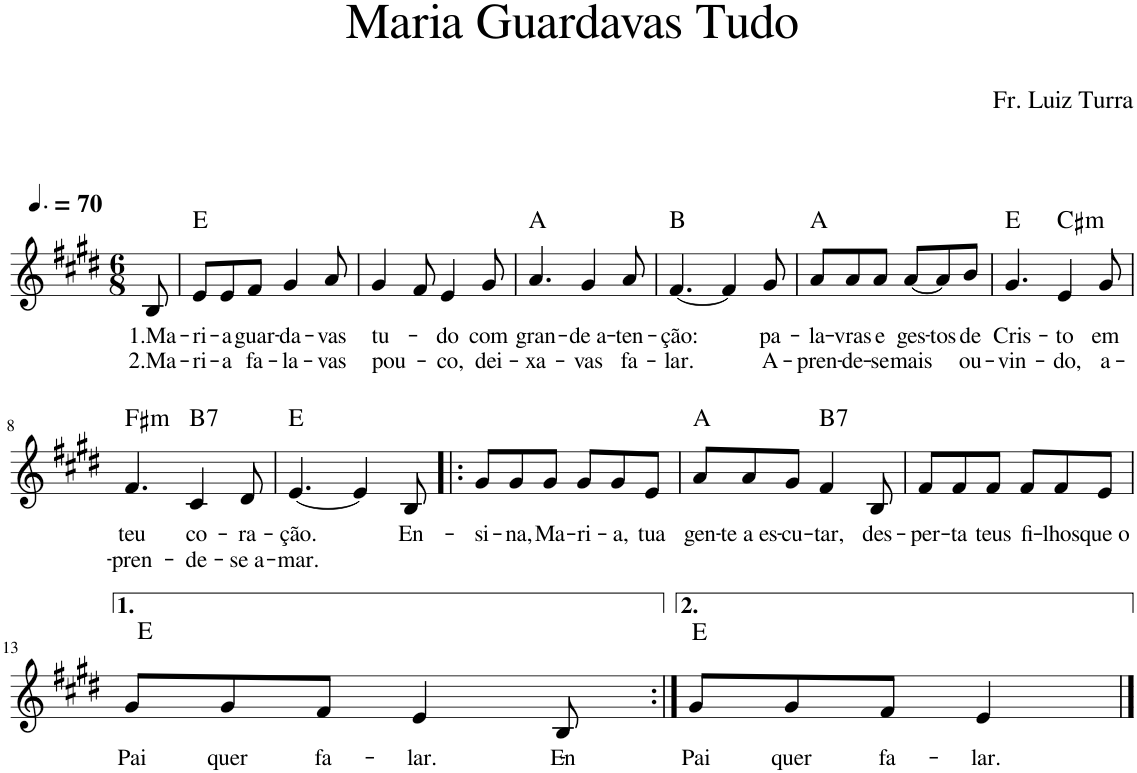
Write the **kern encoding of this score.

**kern	**text	**text	**harte
*part1	*part1	*part1	*part1
*staff1	*staff1	*staff1	*
*I"Voz	*	*	*
*I'Vo.	*	*	*
*clefG2	*	*	*
*k[f#c#g#d#]	*	*	*
*M6/8	*	*	*
*MM105	*	*	*
=1	=1	=1	=1
!	!LO:LY:b	!LO:LY:b	!
8B/	1.Ma-	2.Ma-	.
=2	=2	=2	=2
!	!LO:LY:b	!LO:LY:b	!
8e/L	-ri-	-ri-	E:maj
!	!LO:LY:b	!LO:LY:b	!
8e/	-a	-a	.
!	!LO:LY:b	!LO:LY:b	!
8f#/J	guar-	fa-	.
!	!LO:LY:b	!LO:LY:b	!
4g#/	-da-	-la-	.
!	!LO:LY:b	!LO:LY:b	!
8a/	-vas	-vas	.
=3	=3	=3	=3
!	!LO:LY:b	!LO:LY:b	!
4g#/	tu-	pou-	.
8f#/	.	.	.
!	!LO:LY:b	!LO:LY:b	!
4e/	-do	-co,	.
!	!LO:LY:b	!LO:LY:b	!
8g#/	com	dei-	.
=4	=4	=4	=4
!	!LO:LY:b	!LO:LY:b	!
4.a/	gran-	-xa-	A:maj
!	!LO:LY:b	!LO:LY:b	!
4g#/	-de a-	-vas	.
!	!LO:LY:b	!LO:LY:b	!
8a/	-ten-	fa-	.
=5	=5	=5	=5
!	!LO:LY:b	!LO:LY:b	!
[4.f#/	-ção:	-lar.	B:maj
4f#/]	.	.	.
!	!LO:LY:b	!LO:LY:b	!
8g#/	pa-	A-	.
=6	=6	=6	=6
!	!LO:LY:b	!LO:LY:b	!
8a/L	-la-	-pren-	A:maj
!	!LO:LY:b	!LO:LY:b	!
8a/	-vras	-de-	.
!	!LO:LY:b	!LO:LY:b	!
8a/J	e	-se	.
!	!LO:LY:b	!LO:LY:b	!
[8a/L	ges-	mais	.
!	!LO:LY:b	!	!
8a/]	-tos	.	.
!	!LO:LY:b	!LO:LY:b	!
8b/J	de	ou-	.
=7	=7	=7	=7
!	!LO:LY:b	!LO:LY:b	!
4.g#/	Cris-	-vin-	E:maj
!	!LO:LY:b	!LO:LY:b	!LO:H:kt=m
4e/	-to	-do,	C#:min
!	!LO:LY:b	!LO:LY:b	!
8g#/	em	a-	.
!!LO:LB:g=z
=8	=8	=8	=8
!	!LO:LY:b	!LO:LY:b	!LO:H:kt=m
4.f#/	teu	-pren-	F#:min
!	!LO:LY:b	!LO:LY:b	!LO:H:kt=7
4c#/	co-	-de-	B:7
!	!LO:LY:b	!LO:LY:b	!
8d#/	-ra-	-se a-	.
=9	=9	=9	=9
!	!LO:LY:b	!LO:LY:b	!
[4.e/	-ção.	-mar.	E:maj
4e/]	.	.	.
!	!LO:LY:b	!	!
8B/	En-	.	.
=10!|:	=10!|:	=10!|:	=10!|:
!	!LO:LY:b	!	!
8g#/L	-si-	.	.
!	!LO:LY:b	!	!
8g#/	-na,	.	.
!	!LO:LY:b	!	!
8g#/J	Ma-	.	.
!	!LO:LY:b	!	!
8g#/L	-ri-	.	.
!	!LO:LY:b	!	!
8g#/	-a,	.	.
!	!LO:LY:b	!	!
8e/J	tua	.	.
=11	=11	=11	=11
!	!LO:LY:b	!	!
8a/L	gen-	.	A:maj
!	!LO:LY:b	!	!
8a/	-te a es-	.	.
!	!LO:LY:b	!	!
8g#/J	-cu-	.	.
!	!LO:LY:b	!	!LO:H:kt=7
4f#/	-tar,	.	B:7
!	!LO:LY:b	!	!
8B/	des-	.	.
=12	=12	=12	=12
!	!LO:LY:b	!	!
8f#/L	-per-	.	.
!	!LO:LY:b	!	!
8f#/	-ta	.	.
!	!LO:LY:b	!	!
8f#/J	teus	.	.
!	!LO:LY:b	!	!
8f#/L	fi-	.	.
!	!LO:LY:b	!	!
8f#/	-lhos	.	.
!	!LO:LY:b	!	!
8e/J	que o	.	.
!!LO:LB:g=z
=13	=13	=13	=13
!	!LO:LY:b	!	!
8g#/L	Pai	.	E:maj
!	!LO:LY:b	!	!
8g#/	quer	.	.
!	!LO:LY:b	!	!
8f#/J	fa-	.	.
!	!LO:LY:b	!	!
4e/	-lar.	.	.
!	!LO:LY:b	!	!
8B/	En-	.	.
=14:|!	=14:|!	=14:|!	=14:|!
!	!LO:LY:b	!	!
8g#/L	-Pai	.	E:maj
!	!LO:LY:b	!	!
8g#/	quer	.	.
!	!LO:LY:b	!	!
8f#/J	fa-	.	.
!	!LO:LY:b	!	!
4e/	-lar.	.	.
==	==	==	==
*-	*-	*-	*-
